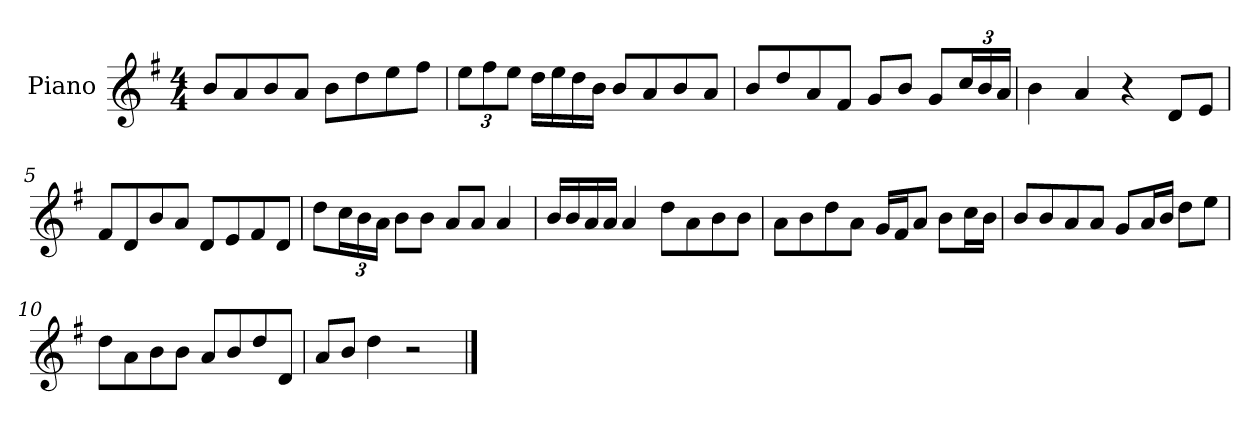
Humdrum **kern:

**kern
*part1
*staff1
*I"Piano
*I'P-no
*clefG2
*k[f#]
*M4/4
*MM90
=1
8b/L
8a/
8b/
8a/J
8b\L
8dd\
8ee\
8ff#\J
=2
*Xbrackettup
12ee\L
12ff#\
12ee\J
16dd\LL
16ee\
16dd\
16b\JJ
8b/L
8a/
8b/
8a/J
=3
8b/L
8dd/
8a/
8f#/J
8g/L
8b/J
8g/L
24cc/L
24b/
24a/JJ
=4
4b\
4a/
4r
8d/L
8e/J
!!LO:LB:g=z
=5
8f#/L
8d/
8b/
8a/J
8d/L
8e/
8f#/
8d/J
=6
8dd\L
24cc\L
24b\
24a\JJ
8b\L
8b\J
8a/L
8a/J
4a/
=7
16b/LL
16b/
16a/
16a/JJ
4a/
8dd\L
8a\
8b\
8b\J
=8
8a\L
8b\
8dd\
8a\J
16g/LL
16f#/J
8a/J
8b\L
16cc\L
16b\JJ
=9
8b/L
8b/
8a/
8a/J
8g/L
16a/L
16b/JJ
8dd\L
8ee\J
!!LO:LB:g=z
=10
8dd\L
8a\
8b\
8b\J
8a/L
8b/
8dd/
8d/J
=11
8a/L
8b/J
4dd\
2r
==
*-
